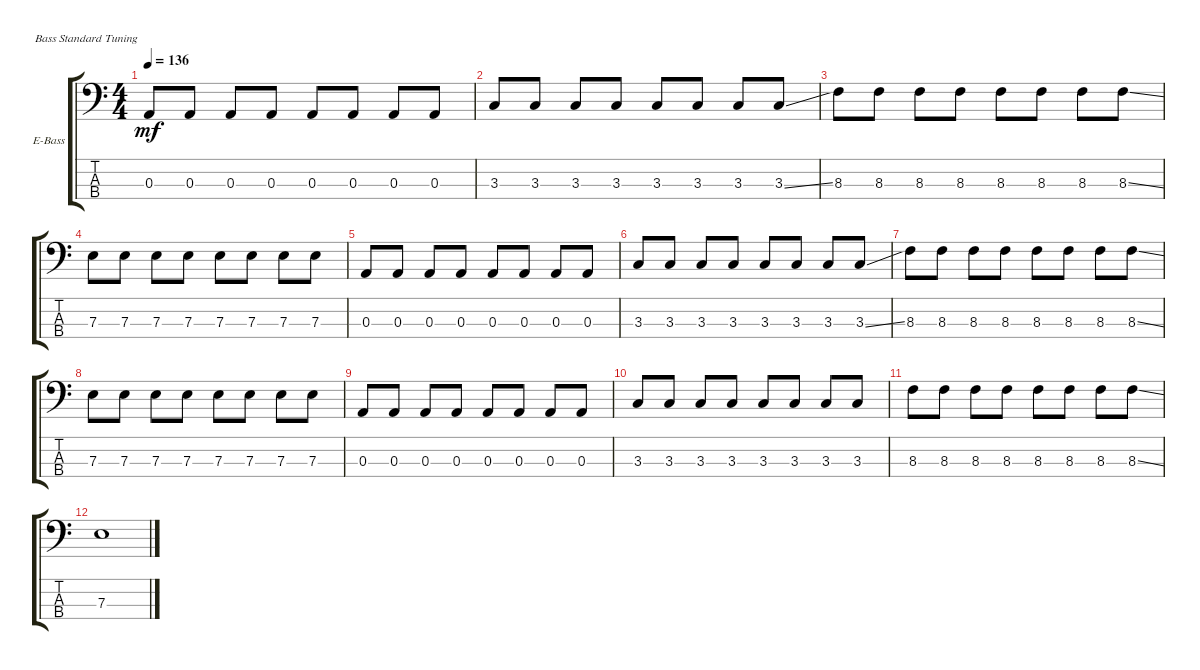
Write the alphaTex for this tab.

\defaultSystemsLayout 4
\bracketExtendMode groupsimilarinstruments
\firstSystemTrackNameOrientation horizontal
\otherSystemsTrackNameOrientation horizontal
\track ("Лена" "E-Bass") {instrument electricbassfinger}
\staff {score tabs}
\tuning (G2 D2 A1 E1)
\ts (4 4)
\tempo 136
\clef f4
\ks c
0.3.8{dy mf} 0.3.8 0.3.8 0.3.8 0.3.8 0.3.8 0.3.8 0.3.8 |
3.3.8 3.3.8 3.3.8 3.3.8 3.3.8 3.3.8 3.3.8 3.3{ss}.8 |
8.3.8 8.3.8 8.3.8 8.3.8 8.3.8 8.3.8 8.3.8 8.3{ss}.8 |
7.3.8 7.3.8 7.3.8 7.3.8 7.3.8 7.3.8 7.3.8 7.3.8 |
0.3.8 0.3.8 0.3.8 0.3.8 0.3.8 0.3.8 0.3.8 0.3.8 |
3.3.8 3.3.8 3.3.8 3.3.8 3.3.8 3.3.8 3.3.8 3.3{ss}.8 |
8.3.8 8.3.8 8.3.8 8.3.8 8.3.8 8.3.8 8.3.8 8.3{ss}.8 |
7.3.8 7.3.8 7.3.8 7.3.8 7.3.8 7.3.8 7.3.8 7.3.8 |
0.3.8 0.3.8 0.3.8 0.3.8 0.3.8 0.3.8 0.3.8 0.3.8 |
3.3.8 3.3.8 3.3.8 3.3.8 3.3.8 3.3.8 3.3.8 3.3.8 |
8.3.8 8.3.8 8.3.8 8.3.8 8.3.8 8.3.8 8.3.8 8.3{ss}.8 |
7.3.1
